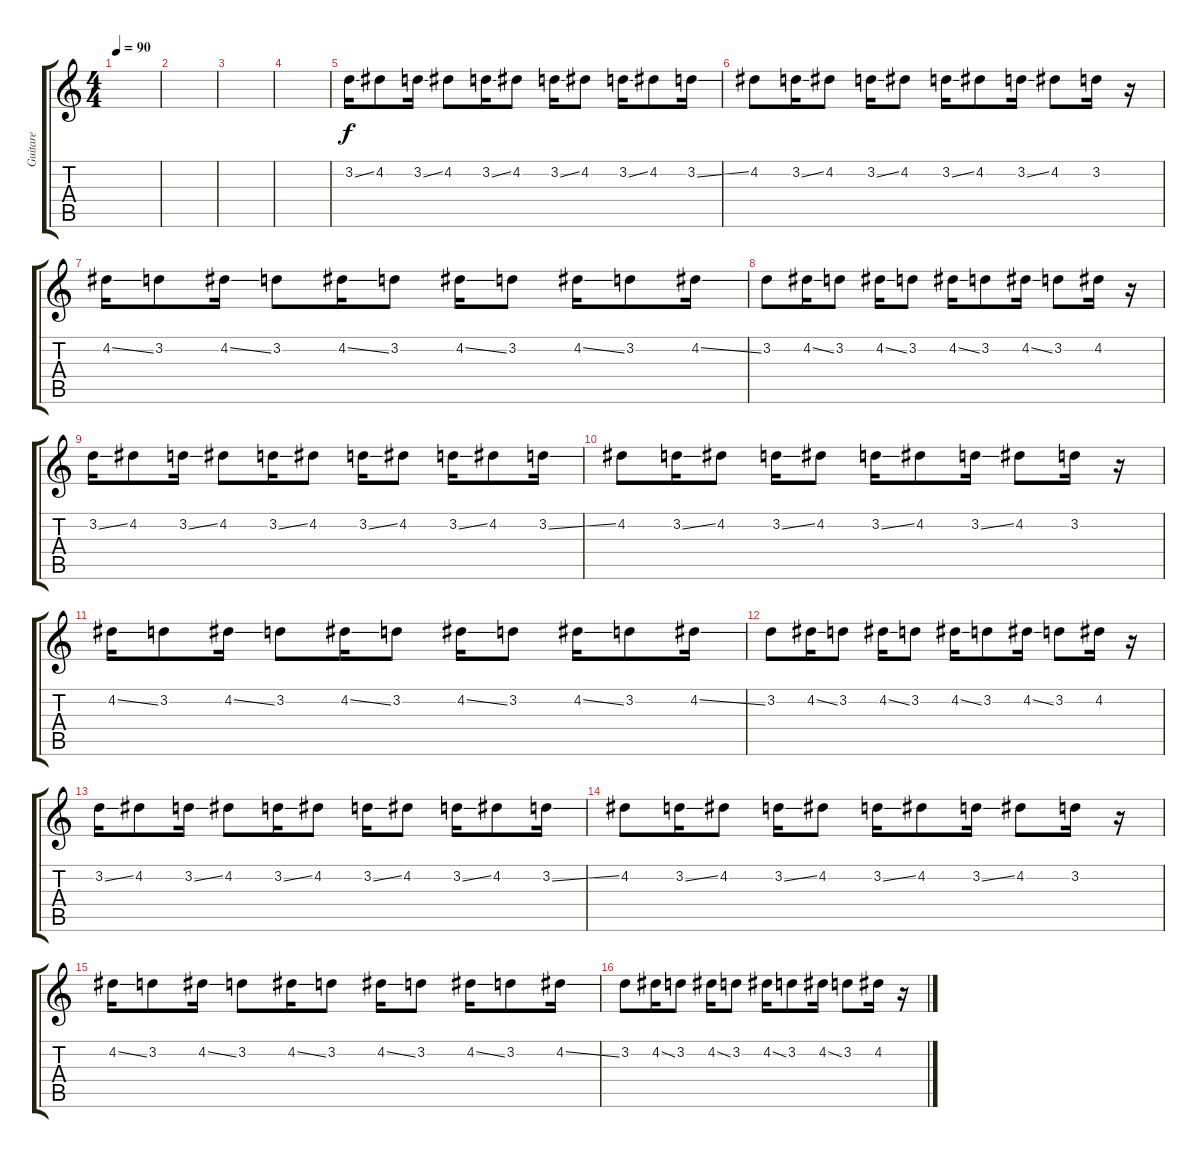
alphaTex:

\track ("Guitare" "Guitare") {instrument acousticguitarnylon}
\staff {score tabs}
\tuning (E4 B3 G3 D3 A2 E2) {hide}
\ts (4 4)
\tempo 90
\clef g2
\ks c
|
|
|
|
3.2{ss}.16 4.2.8 3.2{ss}.16 4.2.8 3.2{ss}.16 4.2.8 3.2{ss}.16 4.2.8 3.2{ss}.16 4.2.8 3.2{ss}.16 |
4.2.8{volume 9} 3.2{ss}.16 4.2.8 3.2{ss}.16 4.2.8 3.2{ss}.16 4.2.8 3.2{ss}.16 4.2.8 3.2.16 r.16 |
4.2{ss}.16{volume 10} 3.2.8 4.2{ss}.16 3.2.8 4.2{ss}.16 3.2.8 4.2{ss}.16 3.2.8 4.2{ss}.16 3.2.8 4.2{ss}.16 |
3.2.8{volume 11} 4.2{ss}.16 3.2.8 4.2{ss}.16 3.2.8 4.2{ss}.16 3.2.8 4.2{ss}.16 3.2.8 4.2.16 r.16 |
3.2{ss}.16{volume 12} 4.2.8 3.2{ss}.16 4.2.8 3.2{ss}.16 4.2.8 3.2{ss}.16 4.2.8 3.2{ss}.16 4.2.8 3.2{ss}.16 |
4.2.8 3.2{ss}.16 4.2.8 3.2{ss}.16 4.2.8 3.2{ss}.16 4.2.8 3.2{ss}.16 4.2.8 3.2.16 r.16 |
4.2{ss}.16 3.2.8 4.2{ss}.16 3.2.8 4.2{ss}.16 3.2.8 4.2{ss}.16 3.2.8 4.2{ss}.16 3.2.8 4.2{ss}.16 |
3.2.8 4.2{ss}.16 3.2.8 4.2{ss}.16 3.2.8 4.2{ss}.16 3.2.8 4.2{ss}.16 3.2.8 4.2.16 r.16 |
3.2{ss}.16 4.2.8 3.2{ss}.16 4.2.8 3.2{ss}.16 4.2.8 3.2{ss}.16 4.2.8 3.2{ss}.16 4.2.8 3.2{ss}.16 |
4.2.8 3.2{ss}.16 4.2.8 3.2{ss}.16 4.2.8 3.2{ss}.16 4.2.8 3.2{ss}.16 4.2.8 3.2.16 r.16 |
4.2{ss}.16 3.2.8 4.2{ss}.16 3.2.8 4.2{ss}.16 3.2.8 4.2{ss}.16 3.2.8 4.2{ss}.16 3.2.8 4.2{ss}.16 |
3.2.8 4.2{ss}.16 3.2.8 4.2{ss}.16 3.2.8 4.2{ss}.16 3.2.8 4.2{ss}.16 3.2.8 4.2.16 r.16
